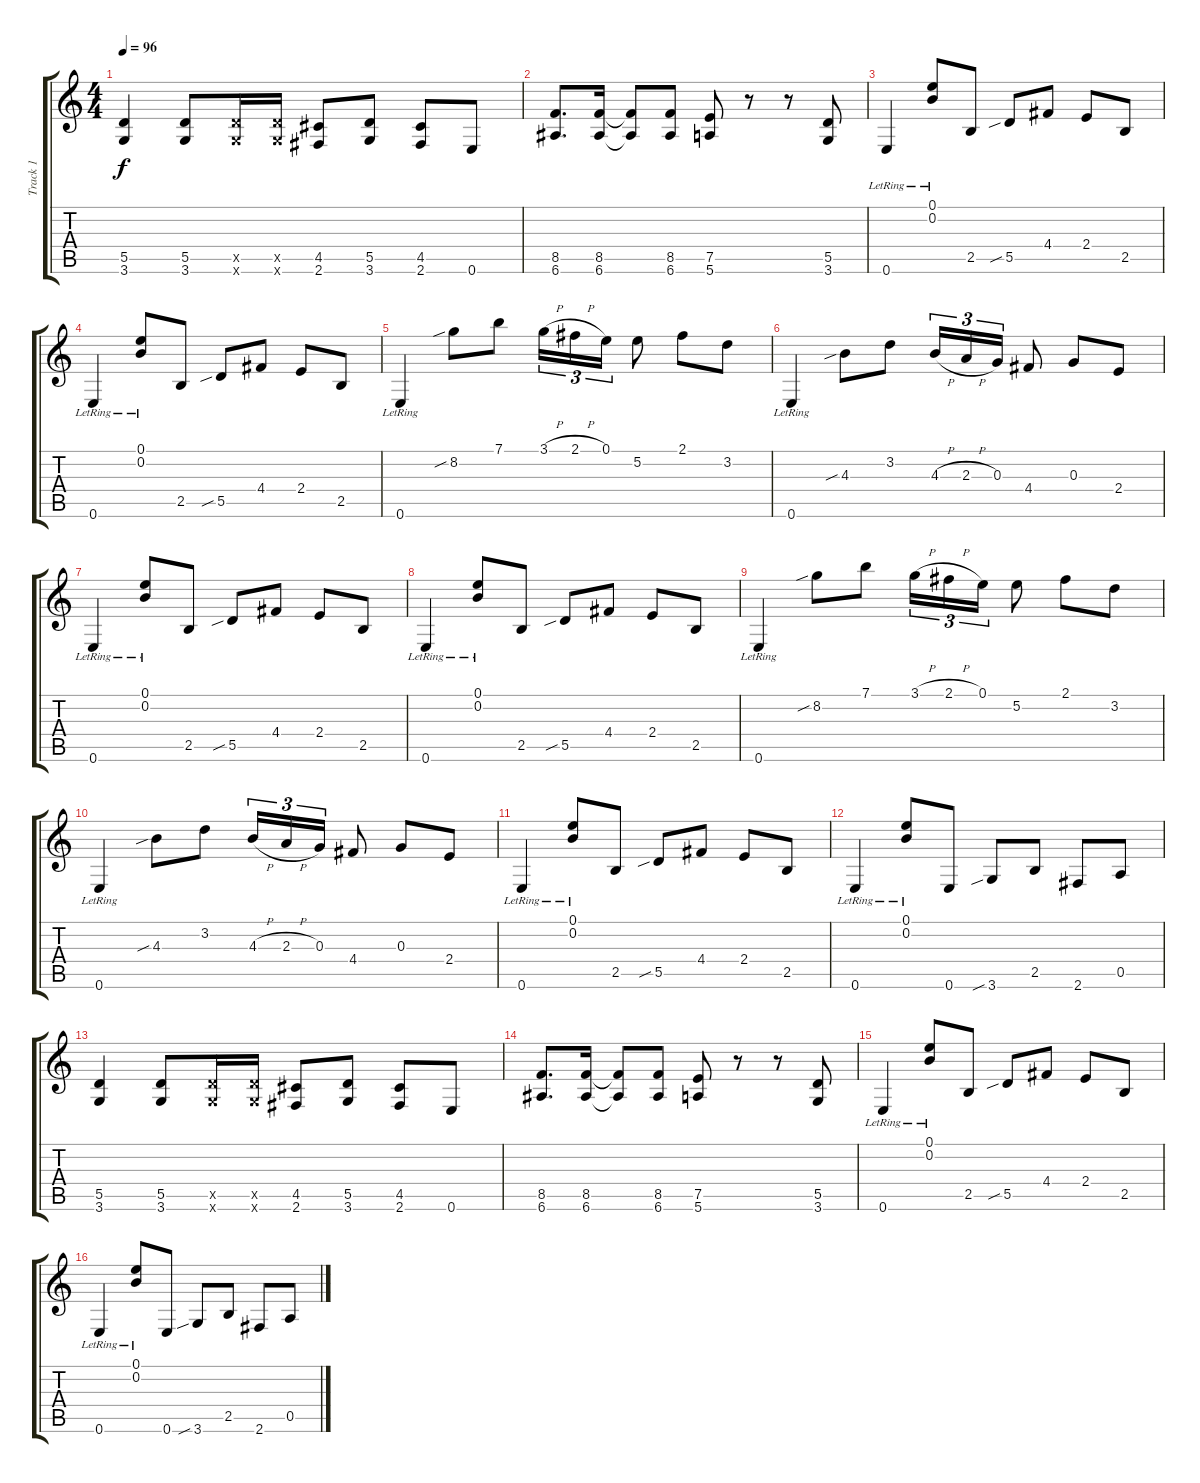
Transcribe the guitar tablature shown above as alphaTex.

\track ("Track 1" "Track 1") {instrument acousticguitarsteel}
\staff {score tabs}
\tuning (E4 B3 G3 D3 A2 E2) {hide}
\ts (4 4)
\tempo 96
\clef g2
\ks c
(5.5 3.6).4{dy f instrument distortionguitar} (5.5 3.6).8 (5.5{x} 3.6{x}).16 (5.5{x} 3.6{x}).16 (4.5 2.6).8 (5.5 3.6).8 (4.5 2.6).8 0.6.8 |
(8.5 6.6).8{d} (8.5 6.6).16 (8.5{t} 6.6{t}).8 (8.5 6.6).8 (7.5 5.6).8 r.8 r.8 (5.5 3.6).8 |
0.6{lr}.4 (0.1{lr} 0.2{lr}).8 2.5.8 5.5{sib}.8 4.4.8 2.4.8 2.5.8 |
0.6{lr}.4 (0.1{lr} 0.2{lr}).8 2.5.8 5.5{sib}.8 4.4.8 2.4.8 2.5.8 |
0.6{lr}.4 8.2{sib}.8 7.1.8 3.1{h}.16{tu (3 2)} 2.1{h}.16{tu (3 2)} 0.1.16{tu (3 2)} 5.2.8 2.1.8 3.2.8 |
0.6{lr}.4 4.3{sib}.8 3.2.8 4.3{h}.16{tu (3 2)} 2.3{h}.16{tu (3 2)} 0.3.16{tu (3 2)} 4.4.8 0.3.8 2.4.8 |
0.6{lr}.4 (0.1{lr} 0.2{lr}).8 2.5.8 5.5{sib}.8 4.4.8 2.4.8 2.5.8 |
0.6{lr}.4 (0.1{lr} 0.2{lr}).8 2.5.8 5.5{sib}.8 4.4.8 2.4.8 2.5.8 |
0.6{lr}.4 8.2{sib}.8 7.1.8 3.1{h}.16{tu (3 2)} 2.1{h}.16{tu (3 2)} 0.1.16{tu (3 2)} 5.2.8 2.1.8 3.2.8 |
0.6{lr}.4 4.3{sib}.8 3.2.8 4.3{h}.16{tu (3 2)} 2.3{h}.16{tu (3 2)} 0.3.16{tu (3 2)} 4.4.8 0.3.8 2.4.8 |
0.6{lr}.4 (0.1{lr} 0.2{lr}).8 2.5.8 5.5{sib}.8 4.4.8 2.4.8 2.5.8 |
0.6{lr}.4 (0.1{lr} 0.2{lr}).8 0.6.8 3.6{sib}.8 2.5.8 2.6.8 0.5.8 |
(5.5 3.6).4{instrument distortionguitar} (5.5 3.6).8 (5.5{x} 3.6{x}).16 (5.5{x} 3.6{x}).16 (4.5 2.6).8 (5.5 3.6).8 (4.5 2.6).8 0.6.8 |
(8.5 6.6).8{d} (8.5 6.6).16 (8.5{t} 6.6{t}).8 (8.5 6.6).8 (7.5 5.6).8 r.8 r.8 (5.5 3.6).8 |
0.6{lr}.4 (0.1{lr} 0.2{lr}).8 2.5.8 5.5{sib}.8 4.4.8 2.4.8 2.5.8 |
0.6{lr}.4 (0.1{lr} 0.2{lr}).8 0.6.8 3.6{sib}.8 2.5.8 2.6.8 0.5.8
